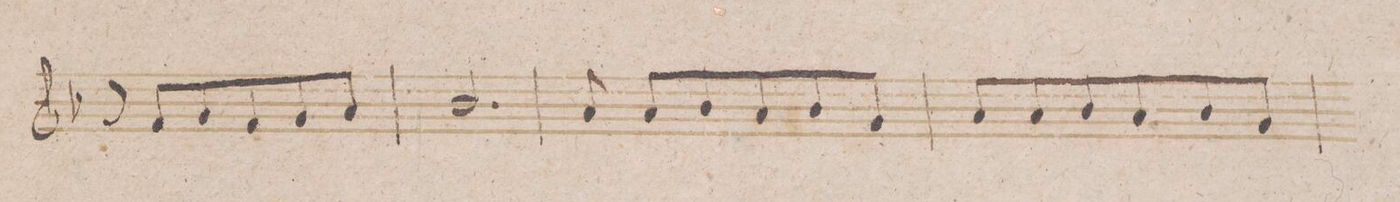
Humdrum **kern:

**kern	**dynam
*I"Oboe 2do	*
*clefG2	*
*k[b-]	*
*met(c)	*
*M3/4	*
8r	.
8f/L	.
8g/	.
8f/	.
8g/	.
8a/J	.
=40	=40
2.b-/	.
=41	=41
8a/	.
8a/L	.
8b-/	.
8a/	.
8b-/	.
8g/J	.
=42	=42
8a/L	.
8a/	.
8b-/	.
8a/	.
8b-/	.
8g/J	.
=43	=43
*-	*-
